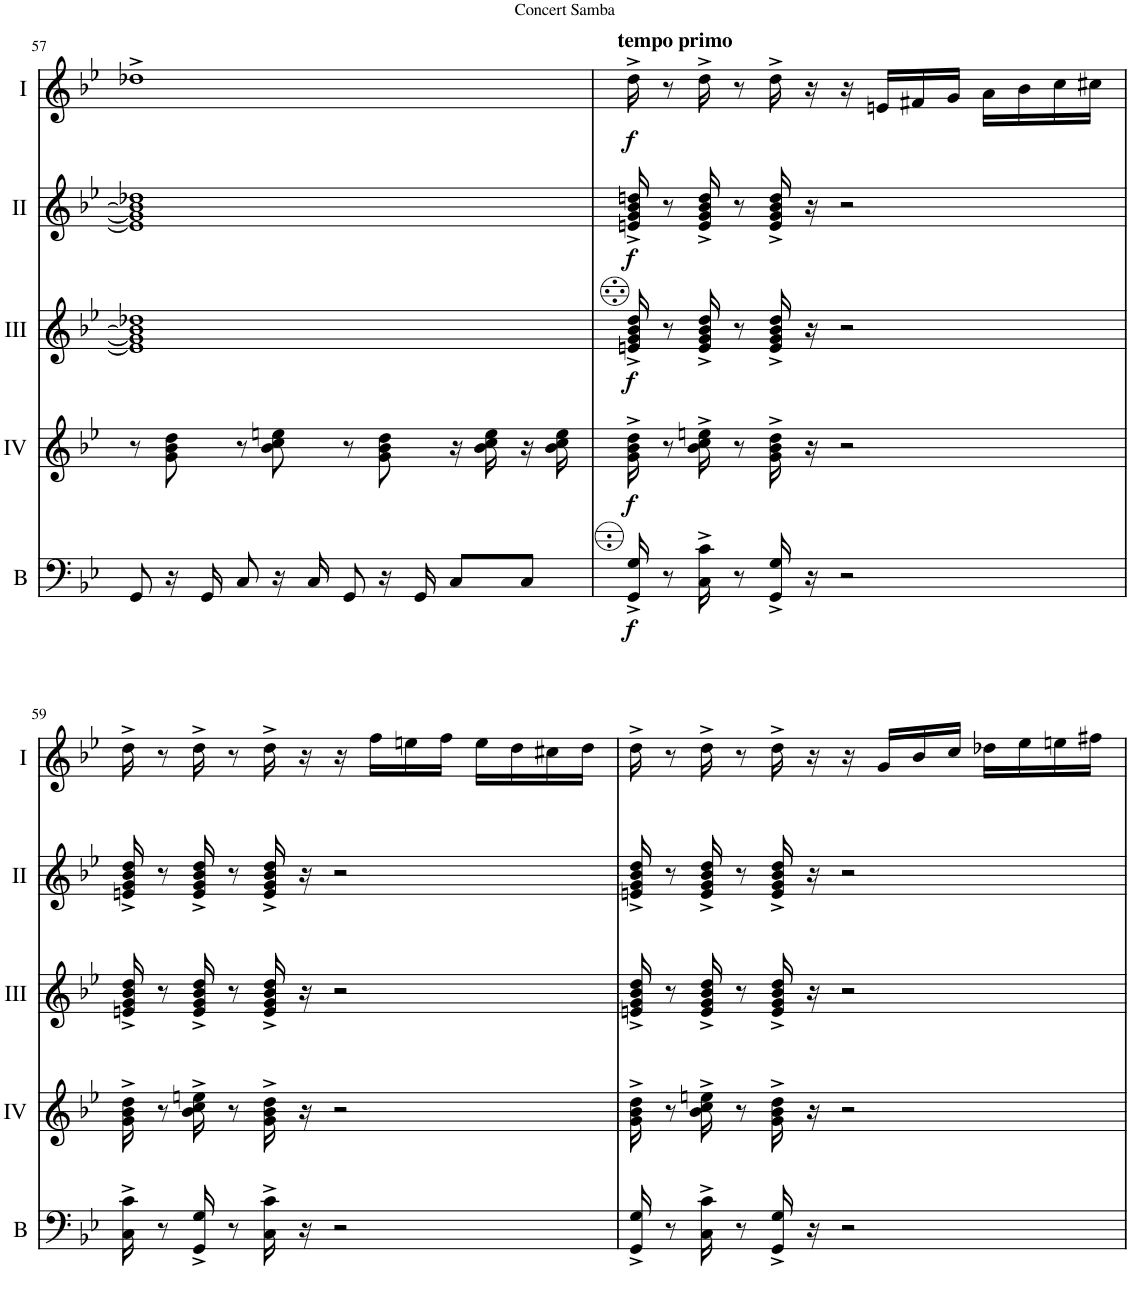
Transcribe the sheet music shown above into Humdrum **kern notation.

**kern	**dynam	**kern	**dynam	**kern	**dynam	**kern	**dynam	**kern	**dynam
*part5	*part5	*part4	*part4	*part3	*part3	*part2	*part2	*part1	*part1
*staff5	*staff5	*staff4	*staff4	*staff3	*staff3	*staff2	*staff2	*staff1	*staff1
*I"Bass	*	*I"Acc. 4	*	*I"Acc. 3	*	*I"Acc. 2	*	*I"Acc. 1	*
*I'B	*	*	*	*	*	*	*	*	*
!!LO:PB:g=z
*clefF4	*	*clefG2	*	*clefG2	*	*clefG2	*	*clefG2	*
*Trd7c12	*	*Trd7c12	*	*Trd7c12	*	*Trd7c12	*	*Trd7c12	*
*k[b-e-]	*	*k[b-e-]	*	*k[b-e-]	*	*k[b-e-]	*	*k[b-e-]	*
*M4/4	*	*M4/4	*	*M4/4	*	*M4/4	*	*M4/4	*
*met(c)	*	*met(c)	*	*met(c)	*	*met(c)	*	*met(c)	*
=57	=57	=57	=57	=57	=57	=57	=57	=57	=57
8GG/	.	8r	.	1e] 1g] 1b-] 1dd-X	.	1ee] 1gg] 1bb-] 1ddd-X	.	1dd-X^	.
16r	.	8g\ 8b-\ 8dd\	.	.	.	.	.	.	.
16GG/	.	.	.	.	.	.	.	.	.
8C/	.	8r	.	.	.	.	.	.	.
16r	.	8b-\ 8cc\ 8een\	.	.	.	.	.	.	.
16C/	.	.	.	.	.	.	.	.	.
8GG/	.	8r	.	.	.	.	.	.	.
16r	.	8g\ 8b-\ 8dd\	.	.	.	.	.	.	.
16GG/	.	.	.	.	.	.	.	.	.
8C/L	.	16r	.	.	.	.	.	.	.
.	.	16b-\ 16cc\ 16ee\	.	.	.	.	.	.	.
8C/J	.	16r	.	.	.	.	.	.	.
.	.	16b-\ 16cc\ 16ee\	.	.	.	.	.	.	.
=58	=58	=58	=58	=58	=58	=58	=58	=58	=58
!	!	!	!	!	!	!	!	!LO:TX:a:B:t=tempo primo	!
!	!LO:DY:b	!	!LO:DY:b	!	!LO:DY:b	!	!LO:DY:b	!	!LO:DY:b
16GG/^ 16G/^	f	16g\^ 16b-\^ 16dd\^	f	16en/^ 16g/^ 16b-/^ 16dd/^	f	16een/^ 16gg/^ 16bb-/^ 16dddn/^	f	16dd^\	f
8r	.	8r	.	8r	.	8r	.	8r	.
16C\^ 16c\^	.	16b-\^ 16cc\^ 16een\^	.	16e/^ 16g/^ 16b-/^ 16dd/^	.	16ee/^ 16gg/^ 16bb-/^ 16ddd/^	.	16dd^\	.
8r	.	8r	.	8r	.	8r	.	8r	.
16GG/^ 16G/^	.	16g\^ 16b-\^ 16dd\^	.	16e/^ 16g/^ 16b-/^ 16dd/^	.	16ee/^ 16gg/^ 16bb-/^ 16ddd/^	.	16dd^\	.
16r	.	16r	.	16r	.	16r	.	16r	.
2r	.	2r	.	2r	.	2r	.	16r	.
.	.	.	.	.	.	.	.	16en/LL	.
.	.	.	.	.	.	.	.	16f#X/	.
.	.	.	.	.	.	.	.	16g/JJ	.
.	.	.	.	.	.	.	.	16a\LL	.
.	.	.	.	.	.	.	.	16b-\	.
.	.	.	.	.	.	.	.	16cc\	.
.	.	.	.	.	.	.	.	16cc#X\JJ	.
!!LO:LB:g=z
=59	=59	=59	=59	=59	=59	=59	=59	=59	=59
16C\^ 16c\^	.	16g\^ 16b-\^ 16dd\^	.	16en/^ 16g/^ 16b-/^ 16dd/^	.	16een/^ 16gg/^ 16bb-/^ 16ddd/^	.	16dd^\	.
8r	.	8r	.	8r	.	8r	.	8r	.
16GG/^ 16G/^	.	16b-\^ 16cc\^ 16een\^	.	16e/^ 16g/^ 16b-/^ 16dd/^	.	16ee/^ 16gg/^ 16bb-/^ 16ddd/^	.	16dd^\	.
8r	.	8r	.	8r	.	8r	.	8r	.
16C\^ 16c\^	.	16g\^ 16b-\^ 16dd\^	.	16e/^ 16g/^ 16b-/^ 16dd/^	.	16ee/^ 16gg/^ 16bb-/^ 16ddd/^	.	16dd^\	.
16r	.	16r	.	16r	.	16r	.	16r	.
2r	.	2r	.	2r	.	2r	.	16r	.
.	.	.	.	.	.	.	.	16ff\LL	.
.	.	.	.	.	.	.	.	16een\	.
.	.	.	.	.	.	.	.	16ff\JJ	.
.	.	.	.	.	.	.	.	16ee\LL	.
.	.	.	.	.	.	.	.	16dd\	.
.	.	.	.	.	.	.	.	16cc#X\	.
.	.	.	.	.	.	.	.	16dd\JJ	.
=60	=60	=60	=60	=60	=60	=60	=60	=60	=60
16GG/^ 16G/^	.	16g\^ 16b-\^ 16dd\^	.	16en/^ 16g/^ 16b-/^ 16dd/^	.	16een/^ 16gg/^ 16bb-/^ 16ddd/^	.	16dd^\	.
8r	.	8r	.	8r	.	8r	.	8r	.
16C\^ 16c\^	.	16b-\^ 16cc\^ 16een\^	.	16e/^ 16g/^ 16b-/^ 16dd/^	.	16ee/^ 16gg/^ 16bb-/^ 16ddd/^	.	16dd^\	.
8r	.	8r	.	8r	.	8r	.	8r	.
16GG/^ 16G/^	.	16g\^ 16b-\^ 16dd\^	.	16e/^ 16g/^ 16b-/^ 16dd/^	.	16ee/^ 16gg/^ 16bb-/^ 16ddd/^	.	16dd^\	.
16r	.	16r	.	16r	.	16r	.	16r	.
2r	.	2r	.	2r	.	2r	.	16r	.
.	.	.	.	.	.	.	.	16g/LL	.
.	.	.	.	.	.	.	.	16b-/	.
.	.	.	.	.	.	.	.	16cc/JJ	.
.	.	.	.	.	.	.	.	16dd-X\LL	.
.	.	.	.	.	.	.	.	16ee-\	.
.	.	.	.	.	.	.	.	16een\	.
.	.	.	.	.	.	.	.	16ff#X\JJ	.
=	=	=	=	=	=	=	=	=	=
*-	*-	*-	*-	*-	*-	*-	*-	*-	*-
